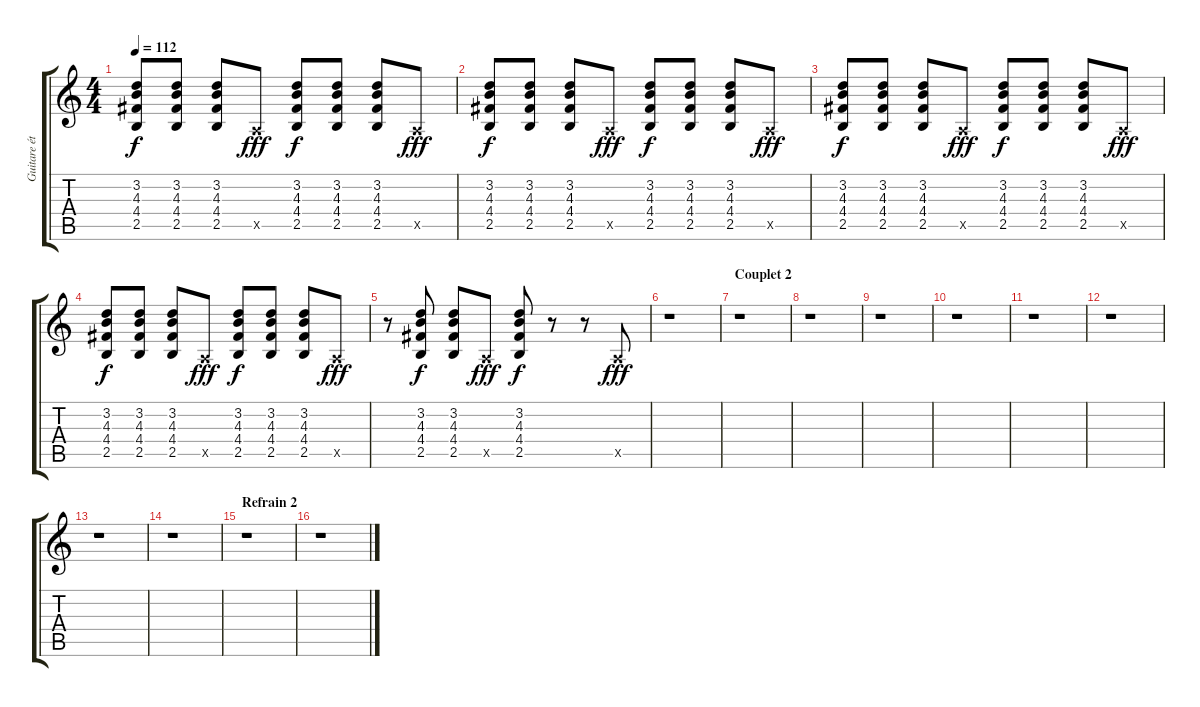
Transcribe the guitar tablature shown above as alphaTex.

\track ("Guitare étouffé" "Guitare ét") {instrument electricguitarmuted}
\staff {score tabs}
\tuning (E4 B3 G3 D3 A2 E2) {hide}
\ts (4 4)
\tempo 112
\clef g2
\ks c
(3.2 4.3 4.4 2.5).8{dy f} (3.2 4.3 4.4 2.5).8 (3.2 4.3 4.4 2.5).8 0.5{x}.8{dy fff} (3.2 4.3 4.4 2.5).8{dy f} (3.2 4.3 4.4 2.5).8 (3.2 4.3 4.4 2.5).8 0.5{x}.8{dy fff} |
(3.2 4.3 4.4 2.5).8{dy f} (3.2 4.3 4.4 2.5).8 (3.2 4.3 4.4 2.5).8 0.5{x}.8{dy fff} (3.2 4.3 4.4 2.5).8{dy f} (3.2 4.3 4.4 2.5).8 (3.2 4.3 4.4 2.5).8 0.5{x}.8{dy fff} |
(3.2 4.3 4.4 2.5).8{dy f} (3.2 4.3 4.4 2.5).8 (3.2 4.3 4.4 2.5).8 0.5{x}.8{dy fff} (3.2 4.3 4.4 2.5).8{dy f} (3.2 4.3 4.4 2.5).8 (3.2 4.3 4.4 2.5).8 0.5{x}.8{dy fff} |
(3.2 4.3 4.4 2.5).8{dy f} (3.2 4.3 4.4 2.5).8 (3.2 4.3 4.4 2.5).8 0.5{x}.8{dy fff} (3.2 4.3 4.4 2.5).8{dy f} (3.2 4.3 4.4 2.5).8 (3.2 4.3 4.4 2.5).8 0.5{x}.8{dy fff} |
r.8 (3.2 4.3 4.4 2.5).8{dy f} (3.2 4.3 4.4 2.5).8 0.5{x}.8{dy fff} (3.2 4.3 4.4 2.5).8{dy f} r.8 r.8 0.5{x}.8{dy fff} |
r.1 |
\section ("" "Couplet 2")
r.1 |
r.1 |
r.1 |
r.1 |
r.1 |
r.1 |
r.1 |
r.1 |
\section ("" "Refrain 2")
r.1 |
r.1
